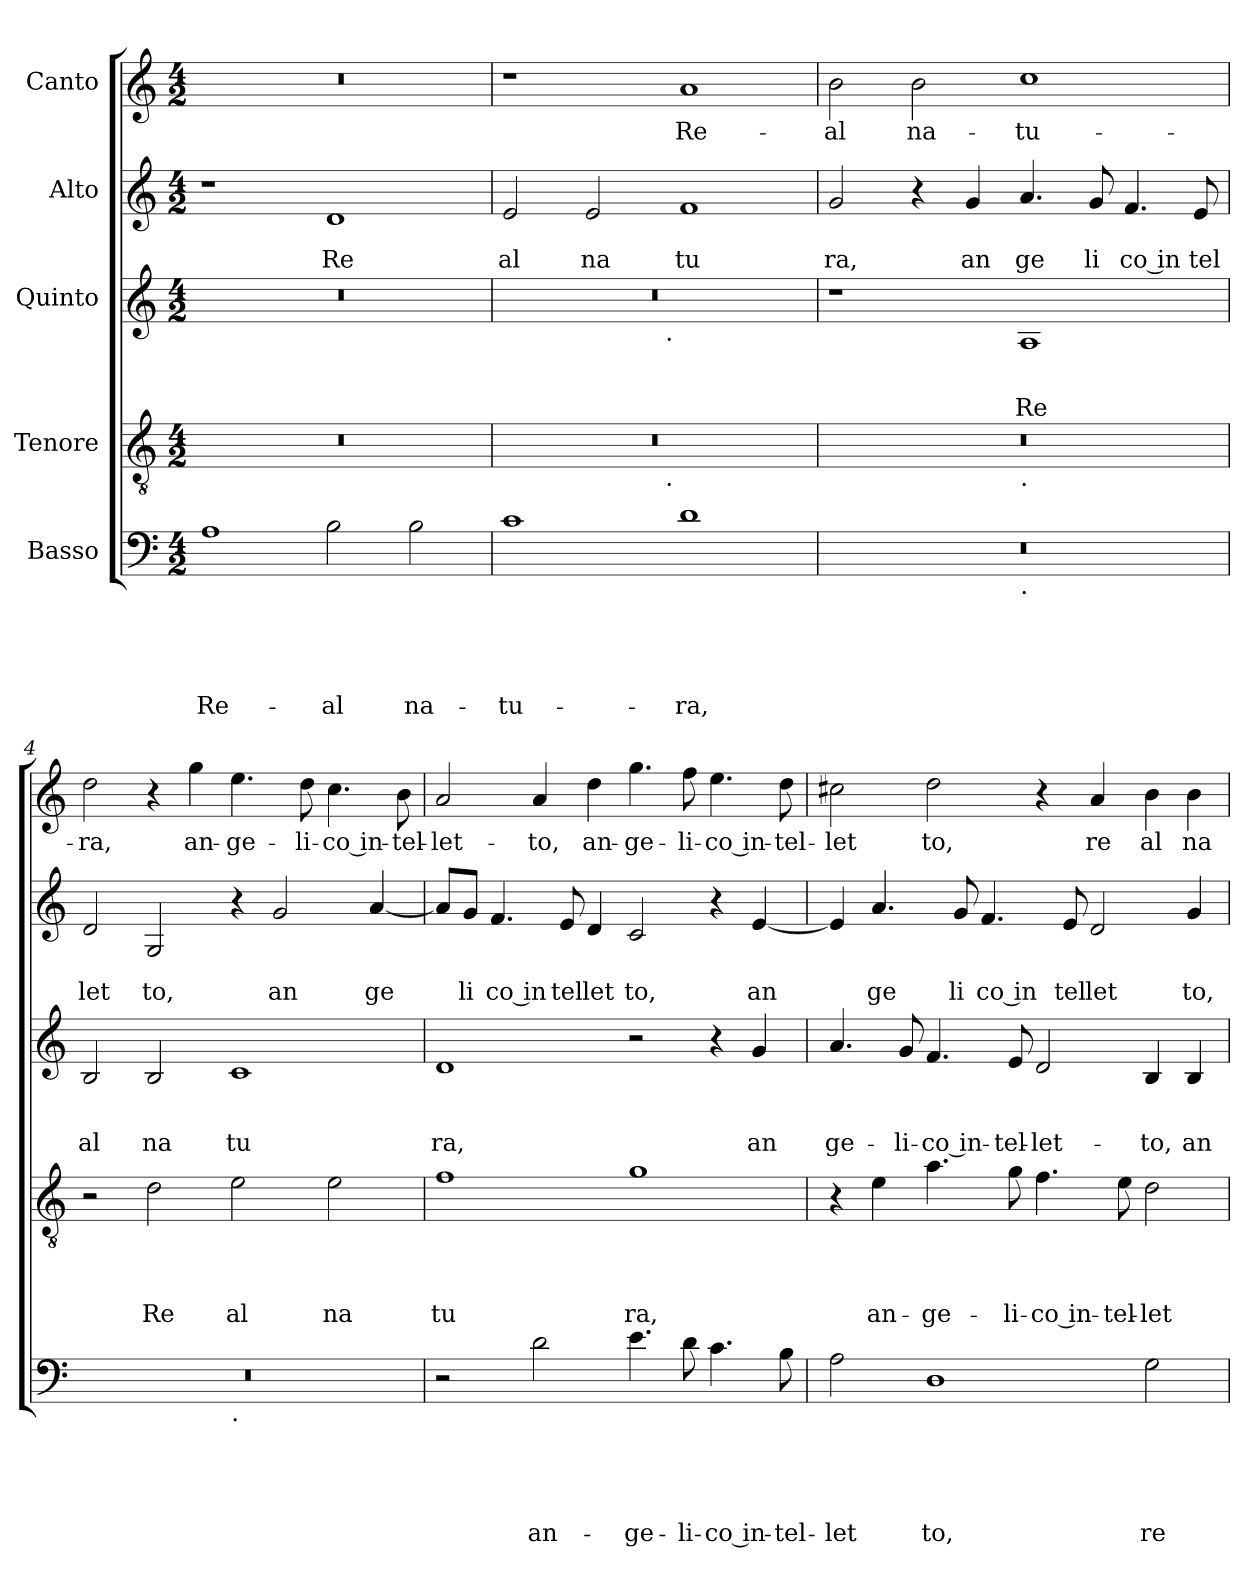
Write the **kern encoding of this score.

**kern	**text	**text	**text	**text	**text	**kern	**text	**text	**text	**text	**kern	**text	**text	**text	**kern	**text	**text	**kern	**text
*part5	*part5	*part5	*part5	*part5	*part5	*part4	*part4	*part4	*part4	*part4	*part3	*part3	*part3	*part3	*part2	*part2	*part2	*part1	*part1
*staff5	*staff5	*staff5	*staff5	*staff5	*staff5	*staff4	*staff4	*staff4	*staff4	*staff4	*staff3	*staff3	*staff3	*staff3	*staff2	*staff2	*staff2	*staff1	*staff1
*I"Basso	*	*	*	*	*	*I"Tenore	*	*	*	*	*I"Quinto	*	*	*	*I"Alto	*	*	*I"Canto	*
*clefF4	*	*	*	*	*	*clefGv2	*	*	*	*	*clefG2	*	*	*	*clefG2	*	*	*clefG2	*
*k[]	*	*	*	*	*	*k[]	*	*	*	*	*k[]	*	*	*	*k[]	*	*	*k[]	*
*C:	*	*	*	*	*	*C:	*	*	*	*	*C:	*	*	*	*C:	*	*	*C:	*
*M4/2	*	*	*	*	*	*M4/2	*	*	*	*	*M4/2	*	*	*	*M4/2	*	*	*M4/2	*
=1	=1	=1	=1	=1	=1	=1	=1	=1	=1	=1	=1	=1	=1	=1	=1	=1	=1	=1	=1
!	!	!	!	!	!LO:LY:b	!	!	!	!	!	!	!	!	!	!	!	!	!	!
1A	.	.	.	.	Re-	0r	.	.	.	.	0r	.	.	.	1r	.	.	0r	.
!	!	!	!	!	!LO:LY:b	!	!	!	!	!	!	!	!	!	!	!	!LO:LY:b	!	!
2B\	.	.	.	.	-al	.	.	.	.	.	.	.	.	.	1d	.	Re	.	.
!	!	!	!	!	!LO:LY:b	!	!	!	!	!	!	!	!	!	!	!	!	!	!
2B\	.	.	.	.	na-	.	.	.	.	.	.	.	.	.	.	.	.	.	.
=2	=2	=2	=2	=2	=2	=2	=2	=2	=2	=2	=2	=2	=2	=2	=2	=2	=2	=2	=2
!	!	!	!	!	!LO:LY:b	!	!	!	!	!	!	!	!	!	!	!	!LO:LY:b	!	!
*	*	*	*	*	*	*^	*	*	*	*	*^	*	*	*	*	*	*	*	*
1c	.	.	.	.	-tu-	0r	2ryy	.	.	.	.	0r	2ryy	.	.	.	2e/	.	al	1r	.
!	!	!	!	!	!	!	!	!	!	!	!	!	!	!	!	!	!	!	!LO:LY:b	!	!
.	.	.	.	.	.	.	4...ryy	.	.	.	.	.	4...ryy	.	.	.	2e/	.	na	.	.
!	!	!	!	!	!	!	!	!	!	!	!	!	!LO:TX:b:t=.	!	!	!	!	!	!	!	!
!	!	!	!	!	!	!	!LO:TX:b:t=.	!	!	!	!	!	!	!	!	!	!	!	!	!	!
.	.	.	.	.	.	.	1ryy	.	.	.	.	.	1ryy	.	.	.	.	.	.	.	.
!	!	!	!	!	!LO:LY:b	!	!	!	!	!	!	!	!	!	!	!	!	!	!LO:LY:b	!	!LO:LY:b
1d	.	.	.	.	-ra,	.	.	.	.	.	.	.	.	.	.	.	1f	.	tu	1a	Re-
.	.	.	.	.	.	.	32ryy	.	.	.	.	.	32ryy	.	.	.	.	.	.	.	.
=3	=3	=3	=3	=3	=3	=3	=3	=3	=3	=3	=3	=3	=3	=3	=3	=3	=3	=3	=3	=3	=3
!	!	!	!	!	!	!	!	!	!	!	!	!	!	!	!	!	!	!	!LO:LY:b	!	!LO:LY:b
*^	*	*	*	*	*	*	*	*	*	*	*	*v	*v	*	*	*	*	*	*	*	*
0r	1ryy	.	.	.	.	.	0r	1ryy	.	.	.	.	1r	.	.	.	2g/	.	ra,	2b\	-al
!	!	!	!	!	!	!	!	!	!	!	!	!	!	!	!	!	!	!	!	!	!LO:LY:b
.	.	.	.	.	.	.	.	.	.	.	.	.	.	.	.	.	4r	.	.	2b\	na-
!	!	!	!	!	!	!	!	!	!	!	!	!	!	!	!	!	!	!	!LO:LY:b	!	!
.	.	.	.	.	.	.	.	.	.	.	.	.	.	.	.	.	4g/	.	an	.	.
!	!	!	!	!	!	!	!	!LO:TX:b:t=.	!	!	!	!	!	!	!	!	!	!	!	!	!
!	!LO:TX:b:t=.	!	!	!	!	!	!	!	!	!	!	!	!	!	!	!	!	!	!	!	!
!	!	!	!	!	!	!	!	!	!	!	!	!	!	!	!	!LO:LY:b	!	!	!LO:LY:b	!	!LO:LY:b
.	1ryy	.	.	.	.	.	.	1ryy	.	.	.	.	1A	.	.	Re	4.a/	.	ge	1cc	-tu-
!	!	!	!	!	!	!	!	!	!	!	!	!	!	!	!	!	!	!	!LO:LY:b	!	!
.	.	.	.	.	.	.	.	.	.	.	.	.	.	.	.	.	8g/	.	li	.	.
!	!	!	!	!	!	!	!	!	!	!	!	!	!	!	!	!	!	!	!LO:LY:b:rj	!	!
.	.	.	.	.	.	.	.	.	.	.	.	.	.	.	.	.	4.f/	.	co in	.	.
!	!	!	!	!	!	!	!	!	!	!	!	!	!	!	!	!	!	!	!LO:LY:b	!	!
.	.	.	.	.	.	.	.	.	.	.	.	.	.	.	.	.	8e/	.	tel	.	.
=4	=4	=4	=4	=4	=4	=4	=4	=4	=4	=4	=4	=4	=4	=4	=4	=4	=4	=4	=4	=4	=4
!	!	!	!	!	!	!	!	!	!	!	!	!	!	!	!	!LO:LY:b	!	!	!LO:LY:b	!	!LO:LY:b
*	*	*	*	*	*	*	*v	*v	*	*	*	*	*	*	*	*	*	*	*	*	*
0r	1ryy	.	.	.	.	.	2r	.	.	.	.	2B/	.	.	al	2d/	.	let	2dd\	-ra,
!	!	!	!	!	!	!	!	!	!	!	!LO:LY:b	!	!	!	!LO:LY:b	!	!	!LO:LY:b	!	!
.	.	.	.	.	.	.	2d\	.	.	.	Re	2B/	.	.	na	2G/	.	to,	4r	.
!	!	!	!	!	!	!	!	!	!	!	!	!	!	!	!	!	!	!	!	!LO:LY:b
.	.	.	.	.	.	.	.	.	.	.	.	.	.	.	.	.	.	.	4gg\	an-
!	!LO:TX:b:t=.	!	!	!	!	!	!	!	!	!	!	!	!	!	!	!	!	!	!	!
!	!	!	!	!	!	!	!	!	!	!	!LO:LY:b	!	!	!	!LO:LY:b	!	!	!	!	!LO:LY:b
.	1ryy	.	.	.	.	.	2e\	.	.	.	al	1c	.	.	tu	4r	.	.	4.ee\	-ge-
!	!	!	!	!	!	!	!	!	!	!	!	!	!	!	!	!	!	!LO:LY:b	!	!
.	.	.	.	.	.	.	.	.	.	.	.	.	.	.	.	2g/	.	an	.	.
!	!	!	!	!	!	!	!	!	!	!	!	!	!	!	!	!	!	!	!	!LO:LY:b
.	.	.	.	.	.	.	.	.	.	.	.	.	.	.	.	.	.	.	8dd\	-li-
!	!	!	!	!	!	!	!	!	!	!	!LO:LY:b	!	!	!	!	!	!	!	!	!LO:LY:b:rj
.	.	.	.	.	.	.	2e\	.	.	.	na	.	.	.	.	.	.	.	4.cc\	-co in-
!	!	!	!	!	!	!	!	!	!	!	!	!	!	!	!	!	!	!LO:LY:b	!	!
.	.	.	.	.	.	.	.	.	.	.	.	.	.	.	.	[<4a/	.	ge	.	.
!	!	!	!	!	!	!	!	!	!	!	!	!	!	!	!	!	!	!	!	!LO:LY:b
.	.	.	.	.	.	.	.	.	.	.	.	.	.	.	.	.	.	.	8b\	-tel-
=5	=5	=5	=5	=5	=5	=5	=5	=5	=5	=5	=5	=5	=5	=5	=5	=5	=5	=5	=5	=5
!	!	!	!	!	!	!	!	!	!	!	!LO:LY:b	!	!	!	!LO:LY:b	!	!	!	!	!LO:LY:b
*v	*v	*	*	*	*	*	*	*	*	*	*	*	*	*	*	*	*	*	*	*
2r	.	.	.	.	.	1f	.	.	.	tu	1d	.	.	ra,	8a/L]	.	.	2a</	-let-
!	!	!	!	!	!	!	!	!	!	!	!	!	!	!	!	!	!LO:LY:b	!	!
.	.	.	.	.	.	.	.	.	.	.	.	.	.	.	8g/J	.	li	.	.
!	!	!	!	!	!	!	!	!	!	!	!	!	!	!	!	!	!LO:LY:b:rj	!	!
.	.	.	.	.	.	.	.	.	.	.	.	.	.	.	4.f/	.	co in	.	.
!	!	!	!	!	!LO:LY:b	!	!	!	!	!	!	!	!	!	!	!	!	!	!LO:LY:b
2d\	.	.	.	.	an-	.	.	.	.	.	.	.	.	.	.	.	.	4a/	-to,
!	!	!	!	!	!	!	!	!	!	!	!	!	!	!	!	!	!LO:LY:b	!	!
.	.	.	.	.	.	.	.	.	.	.	.	.	.	.	8e/	.	tel	.	.
!	!	!	!	!	!	!	!	!	!	!	!	!	!	!	!	!	!LO:LY:b	!	!LO:LY:b
.	.	.	.	.	.	.	.	.	.	.	.	.	.	.	4d/	.	let	4dd\	an-
!	!	!	!	!	!LO:LY:b	!	!	!	!	!LO:LY:b	!	!	!	!	!	!	!LO:LY:b	!	!LO:LY:b
4.e\	.	.	.	.	-ge-	1g	.	.	.	ra,	2r	.	.	.	2c/	.	to,	4.gg\	-ge-
!	!	!	!	!	!LO:LY:b	!	!	!	!	!	!	!	!	!	!	!	!	!	!LO:LY:b
8d\	.	.	.	.	-li-	.	.	.	.	.	.	.	.	.	.	.	.	8ff\	-li-
!	!	!	!	!	!LO:LY:b:rj	!	!	!	!	!	!	!	!	!	!	!	!	!	!LO:LY:b:rj
4.c\	.	.	.	.	-co in-	.	.	.	.	.	4r	.	.	.	4r	.	.	4.ee\	-co in-
!	!	!	!	!	!	!	!	!	!	!	!	!	!	!LO:LY:b	!	!	!LO:LY:b	!	!
.	.	.	.	.	.	.	.	.	.	.	4g/	.	.	an	[<4e/	.	an	.	.
!	!	!	!	!	!LO:LY:b	!	!	!	!	!	!	!	!	!	!	!	!	!	!LO:LY:b
8B\	.	.	.	.	-tel-	.	.	.	.	.	.	.	.	.	.	.	.	8dd\	-tel-
!!LO:LB:g=z
=6	=6	=6	=6	=6	=6	=6	=6	=6	=6	=6	=6	=6	=6	=6	=6	=6	=6	=6	=6
!	!	!	!	!	!LO:LY:b	!	!	!	!	!	!	!	!	!LO:LY:b	!	!	!	!	!LO:LY:b
2A\	.	.	.	.	-let	4r	.	.	.	.	4.a/	.	.	ge-	4e/]	.	.	2cc#X\	-let
!	!	!	!	!	!	!	!	!	!	!LO:LY:b	!	!	!	!	!	!	!LO:LY:b	!	!
.	.	.	.	.	.	4e\	.	.	.	an-	.	.	.	.	4.a/	.	ge	.	.
!	!	!	!	!	!	!	!	!	!	!	!	!	!	!LO:LY:b	!	!	!	!	!
.	.	.	.	.	.	.	.	.	.	.	8g/	.	.	-li-	.	.	.	.	.
!	!	!	!	!	!LO:LY:b	!	!	!	!	!LO:LY:b	!	!	!	!LO:LY:b:rj	!	!	!	!	!LO:LY:b
1D	.	.	.	.	to,	4.a\	.	.	.	-ge-	4.f/	.	.	-co in-	.	.	.	2dd\	to,
!	!	!	!	!	!	!	!	!	!	!	!	!	!	!	!	!	!LO:LY:b	!	!
.	.	.	.	.	.	.	.	.	.	.	.	.	.	.	8g/	.	li	.	.
!	!	!	!	!	!	!	!	!	!	!	!	!	!	!	!	!	!LO:LY:b:rj	!	!
.	.	.	.	.	.	.	.	.	.	.	.	.	.	.	4.f/	.	co in	.	.
!	!	!	!	!	!	!	!	!	!	!LO:LY:b	!	!	!	!LO:LY:b	!	!	!	!	!
.	.	.	.	.	.	8g\	.	.	.	-li-	(8e/	.	.	-tel-	.	.	.	.	.
!	!	!	!	!	!	!	!	!	!	!LO:LY:b:rj	!	!	!	!LO:LY:b	!	!	!	!	!
.	.	.	.	.	.	4.f\	.	.	.	-co in-	2d/	.	.	-let-	.	.	.	4r	.
!	!	!	!	!	!	!	!	!	!	!	!	!	!	!	!	!	!LO:LY:b	!	!
.	.	.	.	.	.	.	.	.	.	.	.	.	.	.	8e/	.	tel	.	.
!	!	!	!	!	!	!	!	!	!	!	!	!	!	!	!	!	!LO:LY:b	!	!LO:LY:b
.	.	.	.	.	.	.	.	.	.	.	.	.	.	.	2d/	.	let	4a/	re
!	!	!	!	!	!	!	!	!	!	!LO:LY:b	!	!	!	!	!	!	!	!	!
.	.	.	.	.	.	8e\	.	.	.	-tel-	.	.	.	.	.	.	.	.	.
!	!	!	!	!	!LO:LY:b	!	!	!	!	!LO:LY:b	!	!	!	!LO:LY:b	!	!	!	!	!LO:LY:b
2G\	.	.	.	.	re	2d\	.	.	.	-let-	4B/	.	.	-to,	.	.	.	4b\	al
!	!	!	!	!	!	!	!	!	!	!	!	!	!	!LO:LY:b	!	!	!LO:LY:b	!	!LO:LY:b
.	.	.	.	.	.	.	.	.	.	.	4B/	.	.	an-	4g/	.	to,	4b\	na
=	=	=	=	=	=	=	=	=	=	=	=	=	=	=	=	=	=	=	=
*-	*-	*-	*-	*-	*-	*-	*-	*-	*-	*-	*-	*-	*-	*-	*-	*-	*-	*-	*-
